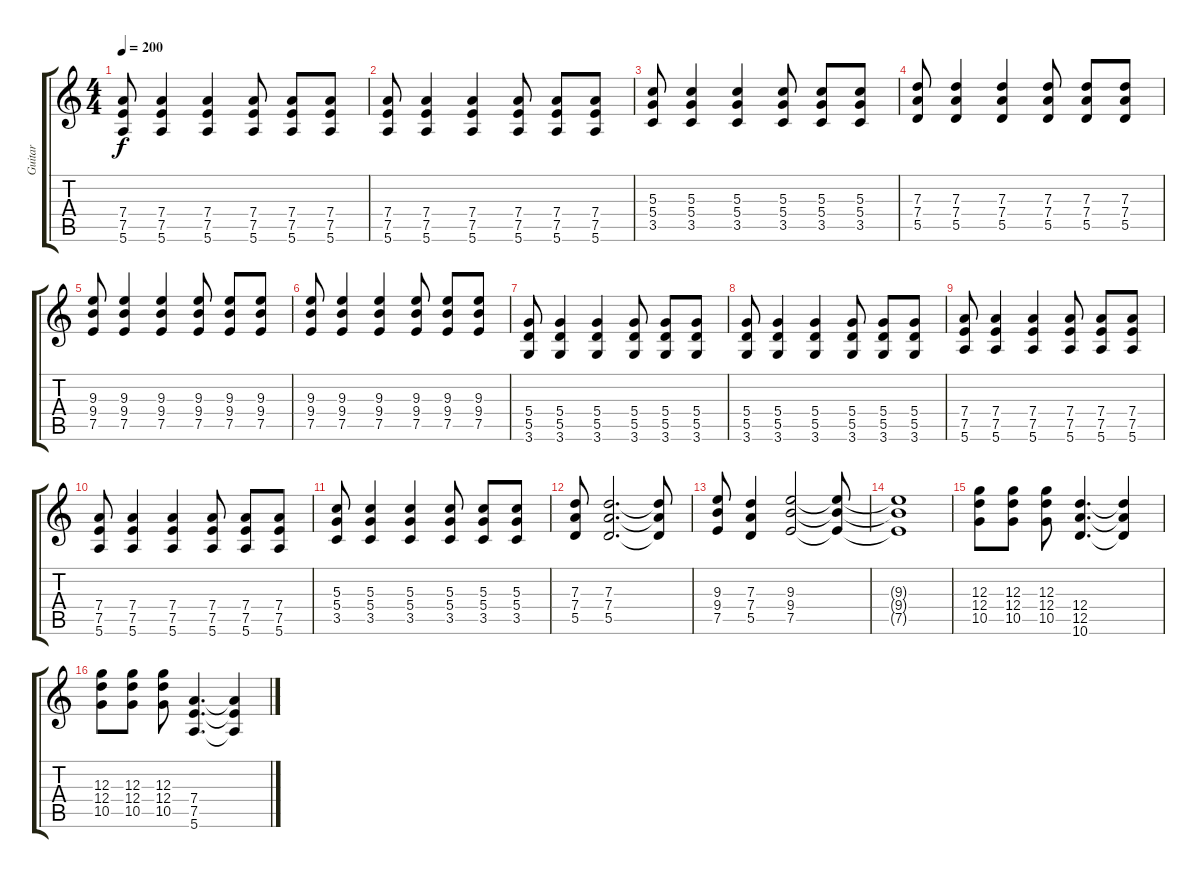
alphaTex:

\track ("Guitar" "Guitar") {instrument distortionguitar}
\staff {score tabs}
\tuning (E4 B3 G3 D3 A2 E2) {hide}
\ts (4 4)
\tempo 200
\clef g2
\ks c
(7.4 7.5 5.6).8{dy f} (7.4 7.5 5.6).4 (7.4 7.5 5.6).4 (7.4 7.5 5.6).8 (7.4 7.5 5.6).8 (7.4 7.5 5.6).8 |
(7.4 7.5 5.6).8 (7.4 7.5 5.6).4 (7.4 7.5 5.6).4 (7.4 7.5 5.6).8 (7.4 7.5 5.6).8 (7.4 7.5 5.6).8 |
(5.3 5.4 3.5).8 (5.3 5.4 3.5).4 (5.3 5.4 3.5).4 (5.3 5.4 3.5).8 (5.3 5.4 3.5).8 (5.3 5.4 3.5).8 |
(7.3 7.4 5.5).8 (7.3 7.4 5.5).4 (7.3 7.4 5.5).4 (7.3 7.4 5.5).8 (7.3 7.4 5.5).8 (7.3 7.4 5.5).8 |
(9.3 9.4 7.5).8 (9.3 9.4 7.5).4 (9.3 9.4 7.5).4 (9.3 9.4 7.5).8 (9.3 9.4 7.5).8 (9.3 9.4 7.5).8 |
(9.3 9.4 7.5).8 (9.3 9.4 7.5).4 (9.3 9.4 7.5).4 (9.3 9.4 7.5).8 (9.3 9.4 7.5).8 (9.3 9.4 7.5).8 |
(5.4 5.5 3.6).8 (5.4 5.5 3.6).4 (5.4 5.5 3.6).4 (5.4 5.5 3.6).8 (5.4 5.5 3.6).8 (5.4 5.5 3.6).8 |
(5.4 5.5 3.6).8 (5.4 5.5 3.6).4 (5.4 5.5 3.6).4 (5.4 5.5 3.6).8 (5.4 5.5 3.6).8 (5.4 5.5 3.6).8 |
(7.4 7.5 5.6).8 (7.4 7.5 5.6).4 (7.4 7.5 5.6).4 (7.4 7.5 5.6).8 (7.4 7.5 5.6).8 (7.4 7.5 5.6).8 |
(7.4 7.5 5.6).8 (7.4 7.5 5.6).4 (7.4 7.5 5.6).4 (7.4 7.5 5.6).8 (7.4 7.5 5.6).8 (7.4 7.5 5.6).8 |
(5.3 5.4 3.5).8 (5.3 5.4 3.5).4 (5.3 5.4 3.5).4 (5.3 5.4 3.5).8 (5.3 5.4 3.5).8 (5.3 5.4 3.5).8 |
(7.3 7.4 5.5).8 (7.3 7.4 5.5).2{d} (7.3{t} 7.4{t} 5.5{t}).8 |
(9.3 9.4 7.5).8 (7.3 7.4 5.5).4 (9.3 9.4 7.5).2 (9.3{t} 9.4{t} 7.5{t}).8 |
(9.3{t} 9.4{t} 7.5{t}).1 |
(12.3 12.4 10.5).8 (12.3 12.4 10.5).8 (12.3 12.4 10.5).8 (12.4 12.5 10.6).4{d} (12.4{t} 12.5{t} 10.6{t}).4 |
(12.3 12.4 10.5).8 (12.3 12.4 10.5).8 (12.3 12.4 10.5).8 (7.4 7.5 5.6).4{d} (7.4{t} 7.5{t} 5.6{t}).4
